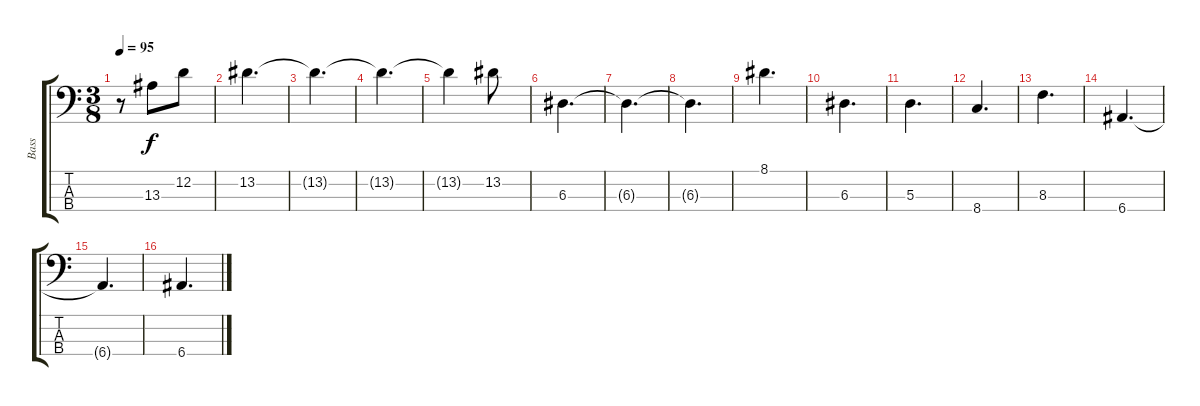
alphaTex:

\track ("Bass" "Bass") {instrument electricbassfinger}
\staff {score tabs}
\tuning (G2 D2 A1 E1) {hide}
\ts (3 8)
\tempo 95
\clef f4
\ks c
r.8{dy f} 13.3.8 12.2.8 |
13.2.4{d} |
13.2{t}.4{d} |
13.2{t}.4{d} |
13.2{t}.4 13.2.8 |
6.3.4{d} |
6.3{t}.4{d} |
6.3{t}.4{d} |
8.1.4{d} |
6.3.4{d} |
5.3.4{d} |
8.4.4{d} |
8.3.4{d} |
6.4.4{d} |
6.4{t}.4{d} |
6.4.4{d}
